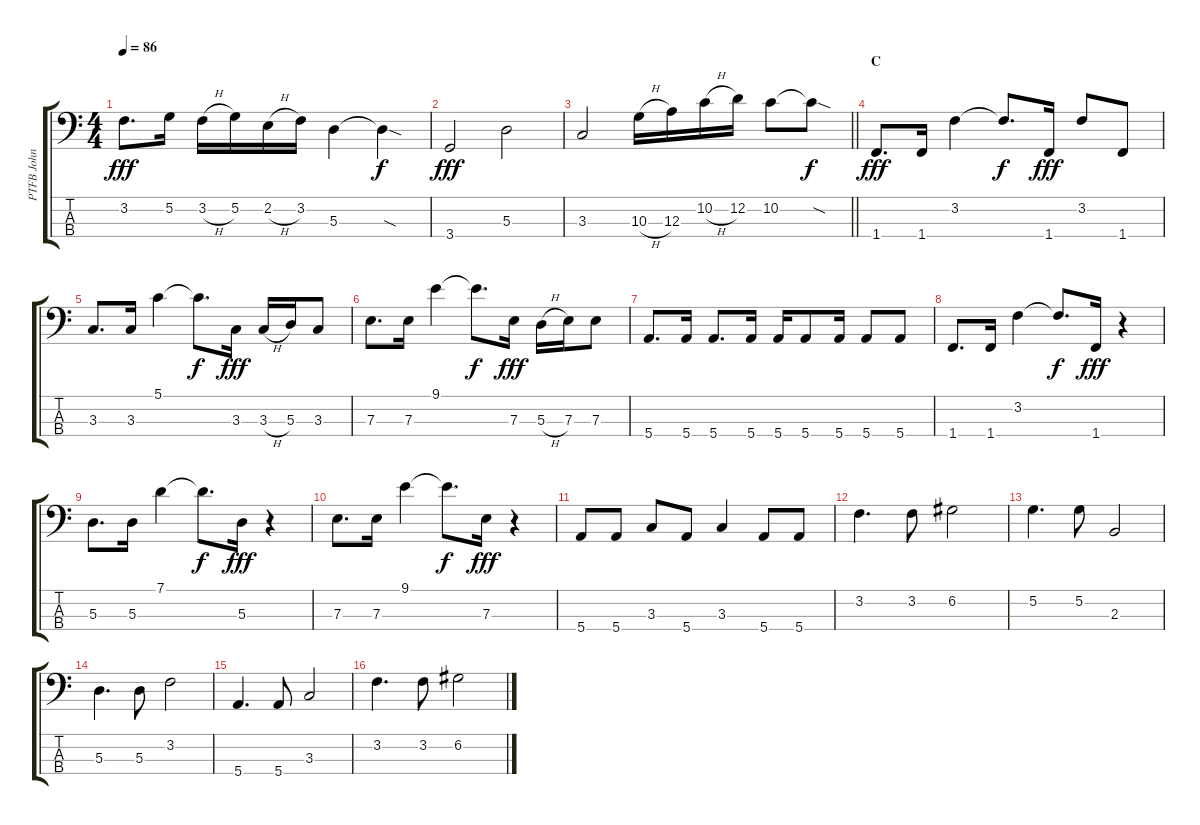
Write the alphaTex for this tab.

\track ("PTFB John" "PTFB John") {instrument electricbassfinger}
\staff {score tabs}
\tuning (G2 D2 A1 E1) {hide}
\ts (4 4)
\tempo 86
\clef f4
\ks c
3.2.8{d dy fff} 5.2.16 3.2{h}.16 5.2.16 2.2{h}.16 3.2.16 5.3.4 5.3{sod t}.4{dy f} |
3.4.2{dy fff} 5.3.2 |
\barLineRight lightlight
3.3.2 10.3{h}.16 12.3.16 10.2{h}.16 12.2.16 10.2.8 10.2{sod t}.8{dy f} |
\section ("" "C")
1.4.8{d dy fff} 1.4.16 3.2.4 3.2{t}.8{d dy f} 1.4.16{dy fff} 3.2.8 1.4.8 |
3.3.8{d} 3.3.16 5.1.4 5.1{t}.8{d dy f} 3.3.16{dy fff} 3.3{h}.16 5.3.16 3.3.8 |
7.3.8{d} 7.3.16 9.1.4 9.1{t}.8{d dy f} 7.3.16{dy fff} 5.3{h}.16 7.3.16 7.3.8 |
5.4.8{d} 5.4.16 5.4.8{d} 5.4.16 5.4.16 5.4.8 5.4.16 5.4.8 5.4.8 |
1.4.8{d} 1.4.16 3.2.4 3.2{t}.8{d dy f} 1.4.16{dy fff} r.4 |
5.3.8{d} 5.3.16 7.1.4 7.1{t}.8{d dy f} 5.3.16{dy fff} r.4 |
7.3.8{d} 7.3.16 9.1.4 9.1{t}.8{d dy f} 7.3.16{dy fff} r.4 |
5.4.8 5.4.8 3.3.8 5.4.8 3.3.4 5.4.8 5.4.8 |
3.2.4{d} 3.2.8 6.2.2 |
5.2.4{d} 5.2.8 2.3.2 |
5.3.4{d} 5.3.8 3.2.2 |
5.4.4{d} 5.4.8 3.3.2 |
3.2.4{d} 3.2.8 6.2.2
